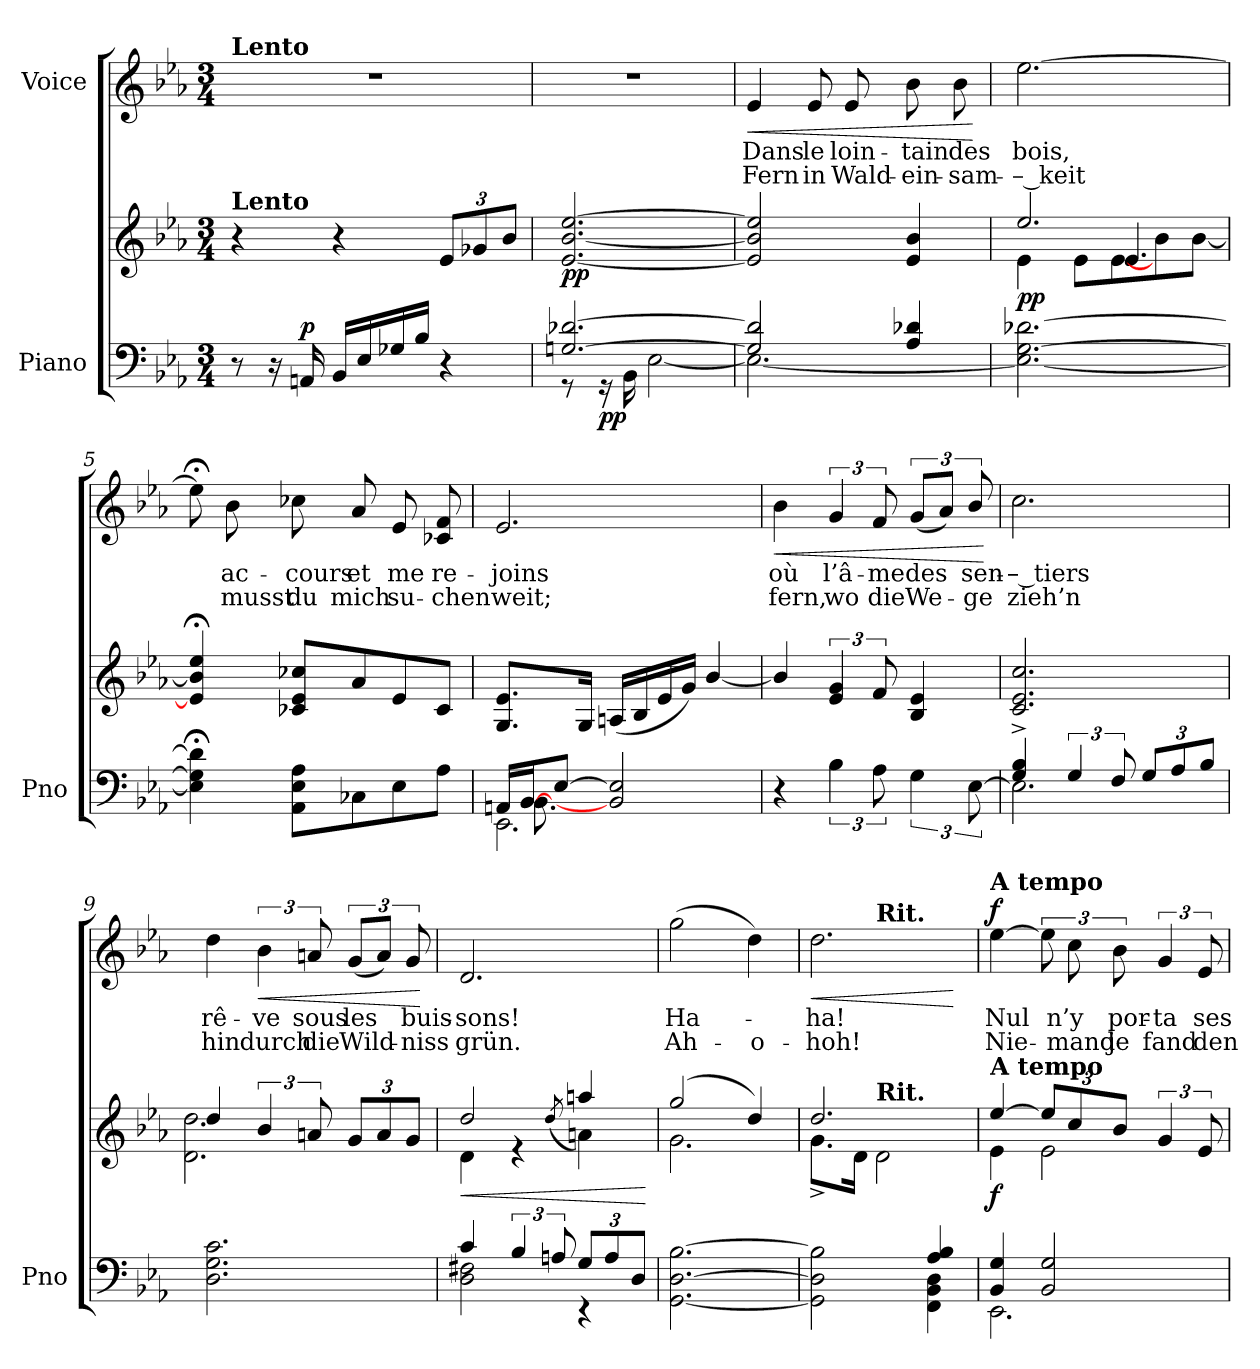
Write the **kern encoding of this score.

**kern	**kern	**dynam	**kern	**text	**text	**dynam
*part2	*part2	*part2	*part1	*part1	*part1	*part1
*staff3	*staff2	*staff2/3	*staff1	*staff1	*staff1	*staff1
*I"Piano	*	*	*I"Voice	*	*	*
*I'Pno	*	*	*	*	*	*
*clefF4	*clefG2	*	*clefG2	*	*	*
*k[b-e-a-]	*k[b-e-a-]	*	*k[b-e-a-]	*	*	*
*M3/4	*M3/4	*	*M3/4	*	*	*
=1	=1	=1	=1	=1	=1	=1
!	!	!	!LO:TX:a:B:t=Lento	!	!	!
!	!LO:TX:a:B:t=Lento	!	!	!	!	!
8r	4r	.	2.r	.	.	.
16r	.	.	.	.	.	.
!	!	!LO:DY:a=2	!	!	!	!
16AAn/	.	p	.	.	.	.
16BB-/LL	4r	.	.	.	.	.
16E-/	.	.	.	.	.	.
16G-X/	.	.	.	.	.	.
16B-/JJ	.	.	.	.	.	.
4r	12e-/L	.	.	.	.	.
.	12g-X/	.	.	.	.	.
.	12b-/J	.	.	.	.	.
=2	=2	=2	=2	=2	=2	=2
*^	*	*	*	*	*	*
!	!	!	!LO:DY:b	!	!	!	!
[2.Gn/ [2.d-X/	8r	[2.e-/ [2.b-/ [2.ee-/	pp	2.r	.	.	.
!	!	!	!LO:DY:b=2	!	!	!	!
.	16r	.	pp	.	.	.	.
.	16BB-\	.	.	.	.	.	.
.	[2E-\	.	.	.	.	.	.
=3	=3	=3	=3	=3	=3	=3	=3
!	!	!	!	!	!LO:LY:b	!LO:LY:b	!LO:HP:b
2G/] 2d-/]	2.E-\_	2e-/] 2b-/] 2ee-/]	.	4e-/	Dans	Fern	<
!	!	!	!	!	!LO:LY:b	!LO:LY:b	!
.	.	.	.	8e-/	le	in	.
!	!	!	!	!	!LO:LY:b	!LO:LY:b	!
.	.	.	.	8e-/	loin-	Wald-	.
!	!	!	!	!	!LO:LY:b	!LO:LY:b	!
4A-/ 4d-X/	.	4e-/ 4b-/	.	8b-\	-tain	-ein-	.
!	!	!	!	!	!LO:LY:b	!LO:LY:b	!
.	.	.	.	8b-\	des	-sam-	.
*v	*v	*	*	*	*	*	*
.	.	.	.	.	.	[
!!LO:LB:g=z
=4	=4	=4	=4	=4	=4	=4
*	*^	*	*	*	*	*
*	*	*^	*	*	*	*	*
!	!	!	!	!LO:DY:b	!	!LO:LY:b	!LO:LY:b	!
2.E-\_ [2.G\ [2.d-X\	2.ee-/	4e-\	4.ryy	pp	[2.ee-\	bois,	-– keit	.
.	.	8e-\L	.	.	.	.	.	.
!	!	!LO:N:head=solid	!LO:N:head=solid	!	!	!	!	!
.	.	[8e-\	4.e-/	.	.	.	.	.
.	.	8b-\	.	.	.	.	.	.
.	.	[8b-\J	.	.	.	.	.	.
*	*v	*v	*v	*	*	*	*	*
=5	=5	=5	=5	=5	=5	=5
4E-\];< 4G\];< 4d-\];<	4e-/];< 4b-/];< 4ee-/;<	.	8ee-;<\]	.	.	.
!	!	!	!	!LO:LY:b	!LO:LY:b	!
.	.	.	8b-\	ac-	musst	.
!	!	!	!	!LO:LY:b	!LO:LY:b	!
8AA-\ 8E-\ 8A-\L	8c-X/ 8e-/ 8cc-X/L	.	8cc-X\	-cours	du	.
!	!	!	!	!LO:LY:b	!LO:LY:b	!
8C-X\	8a-/	.	8a-/	et	mich	.
!	!	!	!	!LO:LY:b	!LO:LY:b	!
8E-\	8e-/	.	8e-/	me	su-	.
!	!	!	!	!LO:LY:b	!LO:LY:b	!
8A-\J	8c-/J	.	8c-X/ 8f/	re-	-chen	.
=6	=6	=6	=6	=6	=6	=6
*^	*	*	*	*	*	*
*	*^	*	*	*	*	*	*
!	!	!	!	!	!	!LO:LY:b	!LO:LY:b	!
16AAn/LL	2.EE-\	16ryy	8.G/ 8.e-/L	.	2.e-/	-joins	weit;	.
!LO:N:head=solid	!	!LO:N:head=solid	!	!	!	!	!	!
[<16BB-/J	.	8.BB-\	.	.	.	.	.	.
[<8E-/J	.	.	.	.	.	.	.	.
.	.	.	16G/Jk	.	.	.	.	.
2BB-/] 2E-/]	.	2ryy	(16An/LL	.	.	.	.	.
.	.	.	16B-/	.	.	.	.	.
.	.	.	16e-/	.	.	.	.	.
.	.	.	16g/JJ)	.	.	.	.	.
.	.	.	[4b-/	.	.	.	.	.
*v	*v	*v	*	*	*	*	*	*
=7	=7	=7	=7	=7	=7	=7
!	!	!	!	!LO:LY:b	!LO:LY:b	!LO:HP:b
4r	4b-/]	.	4b-\	où	fern,	<
!	!	!	!	!LO:LY:b	!LO:LY:b	!
6B-\	6e-/ 6g/	.	6g/	l’â-	wo	.
!	!	!	!	!LO:LY:b	!LO:LY:b	!
12A-\	12f/	.	12f/	-me	die	.
!	!	!	!	!LO:LY:b	!LO:LY:b	!
6G\	4B-/ 4e-/	.	(12g/L	des	We-	.
.	.	.	12a-/J)	.	.	.
!	!	!	!	!LO:LY:b	!LO:LY:b	!
[12E-\	.	.	12b-/	sen-	-ge	.
.	.	.	.	.	.	[
!!LO:LB:g=z
=8	=8	=8	=8	=8	=8	=8
*^	*	*	*	*	*	*
!	!	!	!	!	!LO:LY:b	!LO:LY:b	!
4G/^ 4B-/^	2.E-\]	2.c/ 2.e-/ 2.cc/	.	2.cc\	-– tiers	zieh’n	.
6G/	.	.	.	.	.	.	.
12F/	.	.	.	.	.	.	.
*Xbrackettup	*	*	*	*	*	*	*
12G/L	.	.	.	.	.	.	.
12A-/	.	.	.	.	.	.	.
12B-/J	.	.	.	.	.	.	.
*v	*v	*	*	*	*	*	*
=9	=9	=9	=9	=9	=9	=9
*	*^	*	*	*	*	*
!	!	!	!	!	!LO:LY:b	!LO:LY:b	!
2.D\ 2.G\ 2.c\	4dd/	2.d\ 2.dd\	.	4dd\	rê-	hin	.
!	!	!	!	!	!LO:LY:b	!LO:LY:b	!LO:HP:b
.	6b-/	.	.	6b-\	-ve	durch	<
!	!	!	!	!	!LO:LY:b	!LO:LY:b	!
.	12an/	.	.	12an/	sous	die	.
*	*Xbrackettup	*	*	*	*	*	*
!	!	!	!	!	!LO:LY:b	!LO:LY:b	!
.	12g/L	.	.	(12g/L	les	Wild-	.
.	12a/	.	.	12a/J)	.	.	.
!	!	!	!	!	!LO:LY:b	!LO:LY:b	!
.	12g/J	.	.	12g/	buis-	-niss	.
*	*v	*v	*	*	*	*	*
.	.	.	.	.	.	[
=10	=10	=10	=10	=10	=10	=10
*^	*	*	*	*	*	*
!	!	!	!LO:HP:b	!	!LO:LY:b	!LO:LY:b	!
*	*	*^	*	*	*	*	*
4c/	2D\ 2F#X\	2dd/	4d\	<	2.d/	-sons!	grün.	.
*brackettup	*	*	*	*	*	*	*	*
6B-/	.	.	4r	.	.	.	.	.
12An/	.	.	.	.	.	.	.	.
.	.	.	(<8qdd/	.	.	.	.	.
*Xbrackettup	*	*	*	*	*	*	*	*
12G/L	4r	4aan/	4an\)	.	.	.	.	.
12A/	.	.	.	.	.	.	.	.
12D/J	.	.	.	.	.	.	.	.
*v	*v	*	*	*	*	*	*	*
*	*v	*v	*	*	*	*	*
.	.	[	.	.	.	.
!!LO:PB:g=z
=11	=11	=11	=11	=11	=11	=11
*	*^	*	*	*	*	*
!	!	!	!	!	!LO:LY:b	!LO:LY:b	!
[2.GG\ [<2.D\ [2.B-\	(2gg/	2.g\	.	(2gg\	Ha-	Ah-	.
!	!	!	!	!	!	!LO:LY:b	!
.	4dd/)	.	.	4dd\)	.	-o-	.
=12	=12	=12	=12	=12	=12	=12	=12
*^	*	*	*	*	*	*	*
!	!	!	!	!	!	!LO:LY:b	!LO:LY:b	!LO:HP:b
*	*	*	*	*	*^	*	*	*
2GG\] 2D\] 2B-\]	2ryy	2.dd/	8.g^\L	.	2.dd\	4ryy	-ha!	-hoh!	<
.	.	.	16d\Jk	.	.	.	.	.	.
!	!	!	!	!	!	!LO:TX:a:B:t=Rit.	!	!	!
!	!	!	!LO:TX:a:B:t=Rit.	!	!	!	!	!	!
.	.	.	2d\	.	.	4ryy	.	.	.
4A-/ 4B-/	4FF\ 4BB-\ 4D\	.	.	.	.	4ryy	.	.	.
*v	*v	*	*	*	*v	*v	*	*	*
*	*v	*v	*	*	*	*	*
.	.	.	.	.	.	[
=13	=13	=13	=13	=13	=13	=13
*^	*^	*	*	*	*	*
!	!	!	!	!	!LO:TX:a:B:t=A tempo	!	!	!
!	!	!LO:TX:a:B:t=A tempo	!	!	!	!	!	!
!	!	!	!	!LO:DY:b	!	!LO:LY:b	!LO:LY:b	!LO:DY:a
4BB-/ 4G/	2.EE-\	[4ee-/	4e-\	f	[4ee-\	Nul	Nie-	f
2BB-/ 2G/	.	12ee-/L]	2e-\	.	12ee-\]	.	.	.
!	!	!	!	!	!	!LO:LY:b	!LO:LY:b	!
.	.	12cc/	.	.	12cc\	n’y	-mand	.
!	!	!	!	!	!	!LO:LY:b	!LO:LY:b	!
.	.	12b-/J	.	.	12b-\	por-	je	.
*	*	*brackettup	*	*	*	*	*	*
!	!	!	!	!	!	!LO:LY:b	!LO:LY:b	!
.	.	6g/	.	.	6g/	-ta	fand	.
!	!	!	!	!	!	!LO:LY:b	!LO:LY:b	!
.	.	12e-/	.	.	12e-/	ses	den	.
*v	*v	*	*	*	*	*	*	*
*	*v	*v	*	*	*	*	*
=	=	=	=	=	=	=
*-	*-	*-	*-	*-	*-	*-
